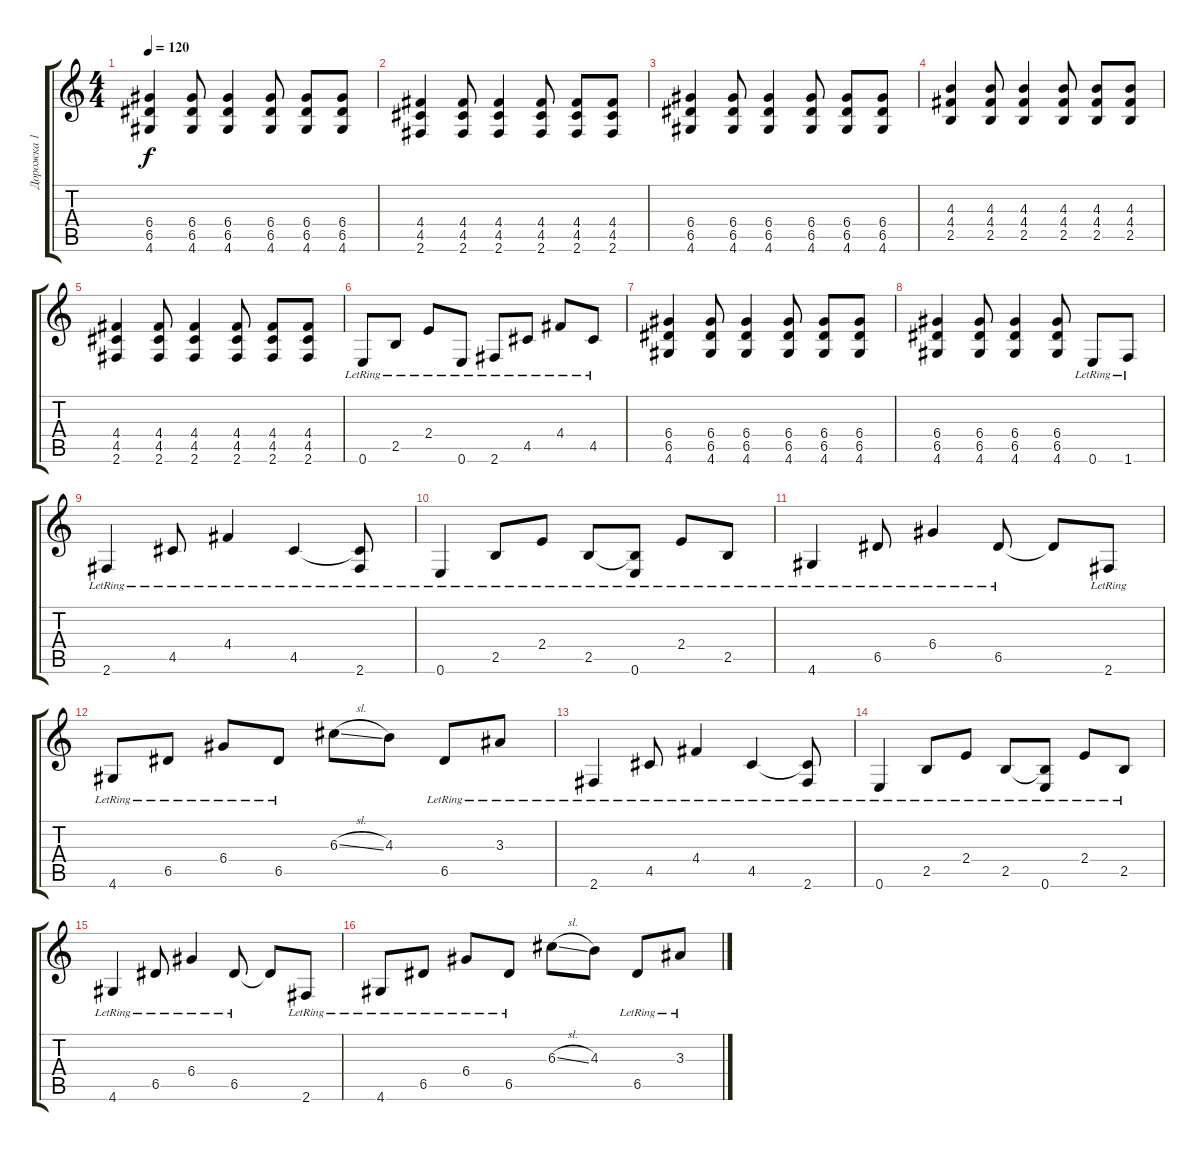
\track ("Дорожка 1" "Дорожка 1") {instrument acousticguitarsteel}
\staff {score tabs}
\tuning (E4 B3 G3 D3 A2 E2) {hide}
\ts (4 4)
\tempo 120
\clef g2
\ks c
(6.4 6.5 4.6).4{dy f} (6.4 6.5 4.6).8 (6.4 6.5 4.6).4 (6.4 6.5 4.6).8 (6.4 6.5 4.6).8 (6.4 6.5 4.6).8 |
(4.4 4.5 2.6).4 (4.4 4.5 2.6).8 (4.4 4.5 2.6).4 (4.4 4.5 2.6).8 (4.4 4.5 2.6).8 (4.4 4.5 2.6).8 |
(6.4 6.5 4.6).4 (6.4 6.5 4.6).8 (6.4 6.5 4.6).4 (6.4 6.5 4.6).8 (6.4 6.5 4.6).8 (6.4 6.5 4.6).8 |
(4.3 4.4 2.5).4 (4.3 4.4 2.5).8 (4.3 4.4 2.5).4 (4.3 4.4 2.5).8 (4.3 4.4 2.5).8 (4.3 4.4 2.5).8 |
(4.4 4.5 2.6).4 (4.4 4.5 2.6).8 (4.4 4.5 2.6).4 (4.4 4.5 2.6).8 (4.4 4.5 2.6).8 (4.4 4.5 2.6).8 |
0.6{lr}.8 2.5{lr}.8 2.4{lr}.8 0.6{lr}.8 2.6{lr}.8 4.5{lr}.8 4.4{lr}.8 4.5{lr}.8 |
(6.4 6.5 4.6).4 (6.4 6.5 4.6).8 (6.4 6.5 4.6).4 (6.4 6.5 4.6).8 (6.4 6.5 4.6).8 (6.4 6.5 4.6).8 |
(6.4 6.5 4.6).4 (6.4 6.5 4.6).8 (6.4 6.5 4.6).4 (6.4 6.5 4.6).8 0.6{lr}.8{volume 12} 1.6{lr}.8 |
2.6{lr}.4 4.5{lr}.8 4.4{lr}.4 4.5{lr}.4 (4.5{t} 2.6{lr}).8 |
0.6{lr}.4 2.5{lr}.8 2.4{lr}.8 2.5{lr}.8 (2.5{t} 0.6{lr}).8 2.4{lr}.8 2.5{lr}.8 |
4.6{lr}.4 6.5{lr}.8 6.4{lr}.4 6.5{lr}.8 6.5{t}.8 2.6{lr}.8 |
4.6{lr}.8 6.5{lr}.8 6.4{lr}.8 6.5{lr}.8 6.3{sl}.8 4.3.8 6.5{lr}.8 3.3{lr}.8 |
2.6{lr}.4 4.5{lr}.8 4.4{lr}.4 4.5{lr}.4 (4.5{t} 2.6{lr}).8 |
0.6{lr}.4 2.5{lr}.8 2.4{lr}.8 2.5{lr}.8 (2.5{t} 0.6{lr}).8 2.4{lr}.8 2.5{lr}.8 |
4.6{lr}.4 6.5{lr}.8 6.4{lr}.4 6.5{lr}.8 6.5{t}.8 2.6{lr}.8 |
4.6{lr}.8 6.5{lr}.8 6.4{lr}.8 6.5{lr}.8 6.3{sl}.8 4.3.8 6.5{lr}.8 3.3{lr}.8
